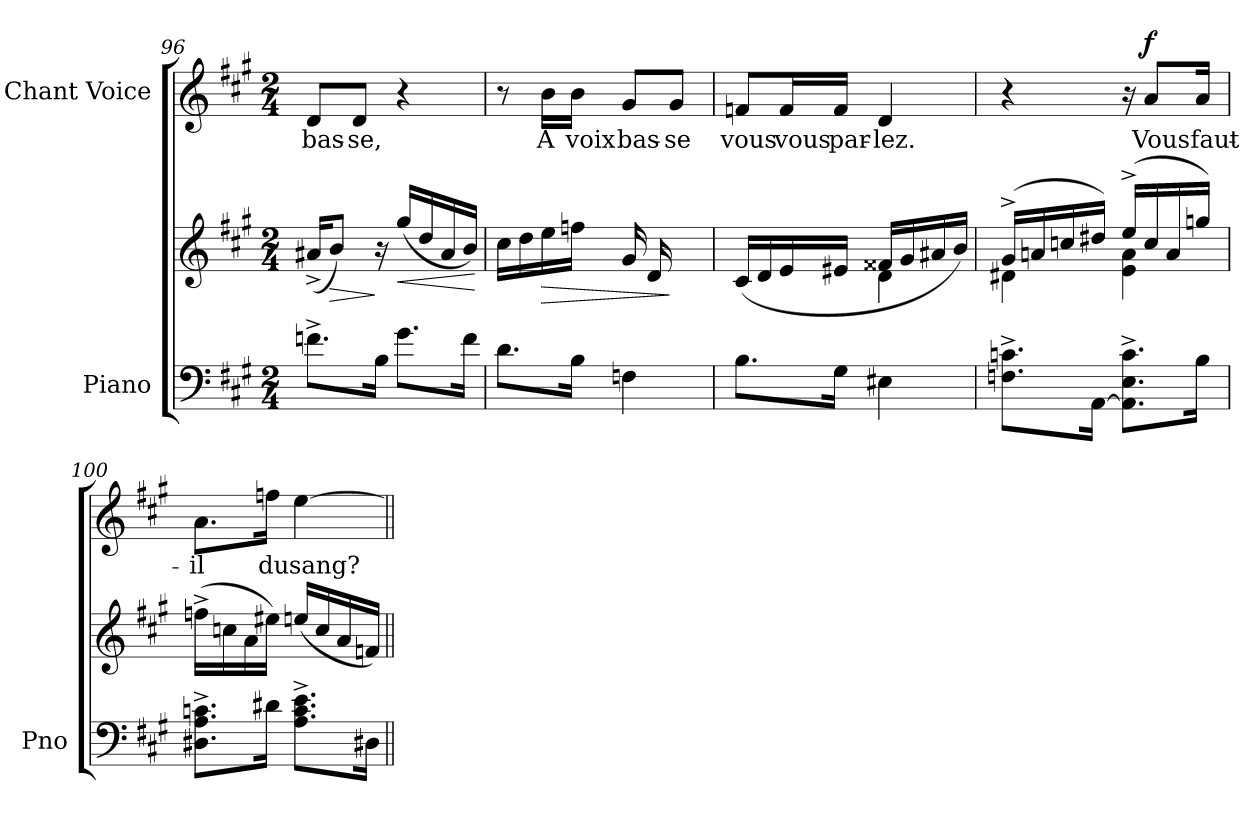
**kern	**kern	**dynam	**kern	**text	**dynam
*part2	*part2	*part2	*part1	*part1	*part1
*staff3	*staff2	*staff2/3	*staff1	*staff1	*staff1
*I"Piano	*	*	*I"Chant Voice	*	*
*I'Pno	*	*	*	*	*
*clefF4	*clefG2	*	*clefG2	*	*
*k[f#c#g#]	*k[f#c#g#]	*	*k[f#c#g#]	*	*
*M2/4	*M2/4	*	*M2/4	*	*
=96	=96	=96	=96	=96	=96
!	!	!	!	!LO:LY:b	!
8.fn^\L	(<16a#X^/KL	.	8d/L	bas-	.
!	!	!LO:HP:b	!	!	!
.	8b/J)	>	.	.	.
!	!	!	!	!LO:LY:b	!
.	.	.	8d/J	-se,	.
16B\Jk	16r	]	.	.	.
!	!	!LO:HP:b	!	!	!
8.g#\L	(<16gg#/LL	<	4r	.	.
.	16dd/	.	.	.	.
.	16a#/	.	.	.	.
16f\Jk	16b/JJ)	.	.	.	.
.	.	[	.	.	.
!!LO:LB:g=z
=97	=97	=97	=97	=97	=97
*^	*	*	*	*	*
4.ryy	8.d\L	(>16cc#\LL	.	8r	.	.
.	.	16dd\	.	.	.	.
!	!	!	!LO:HP:b	!	!LO:LY:b	!
.	.	16ee\	>	16b\LL	A	.
!	!	!	!	!	!LO:LY:b	!
.	16B\Jk	16ffn\JJ	.	16b\JJ	voix	.
!	!	!	!	!	!LO:LY:b	!
.	4Fn\	16g#/LL	.	8g#/L	bas-	.
.	.	16d/	.	.	.	.
!	!	!	!	!	!LO:LY:b	!
16A#X/	.	8ryy	]	8g#/J	-se	.
16B/JJ)	.	.	.	.	.	.
*v	*v	*	*	*	*	*
=98	=98	=98	=98	=98	=98
*	*^	*	*	*	*
!	!	!	!	!	!LO:LY:b	!
8.B\L	(>16c#/LL	4ryy	.	8fn/L	vous	.
.	16d/	.	.	.	.	.
!	!	!	!	!	!LO:LY:b	!
.	16e/	.	.	16f/L	vous	.
!	!	!	!	!	!LO:LY:b	!
16G#\Jk	16e#X/JJ	.	.	16f/JJ	par-	.
!	!	!	!	!	!LO:LY:b	!
4E#X\	16f##X/LL	4d\	.	4d/	-lez.	.
.	16g#/	.	.	.	.	.
.	16a#X/	.	.	.	.	.
.	16b/JJ)	.	.	.	.	.
=99	=99	=99	=99	=99	=99	=99
8.Fn\^ 8.cn\^L	(<16g#^/LL	4d#X\	.	4r	.	.
.	16an/	.	.	.	.	.
.	16ccn/	.	.	.	.	.
[16AA\Jk	16dd#X/JJ)	.	.	.	.	.
8.AA\]^ 8.E\^ 8.c\^L	(<16ee^/LL	4e\ 4a\	.	16r	.	.
!	!	!	!	!	!LO:LY:b	!LO:DY:a
.	16cc/	.	.	8a/L	Vous	f
.	16a/	.	.	.	.	.
!	!	!	!	!	!LO:LY:b	!
16B\Jk	16ggn/JJ)	.	.	16a/Jk	faut-	.
*	*v	*v	*	*	*	*
=100	=100	=100	=100	=100	=100
!	!	!	!	!LO:LY:b	!
8.D#X\^ 8.A\^ 8.cn\^L	(>16ffn^\LL	.	8.a\L	-il	.
.	16ccn\	.	.	.	.
.	16a\	.	.	.	.
!	!	!	!	!LO:LY:b	!
16d#X\Jk	16ee#X\JJ)	.	16ffn\Jk	du	.
!	!	!	!	!LO:LY:b	!
8.A\^ 8.c\^ 8.e\^L	(<16een/LL	.	[4ee\	sang?	.
.	16cc/	.	.	.	.
.	16a/	.	.	.	.
16D#X\Jk	16fn/JJ)	.	.	.	.
=||	=||	=||	=||	=||	=||
*-	*-	*-	*-	*-	*-
